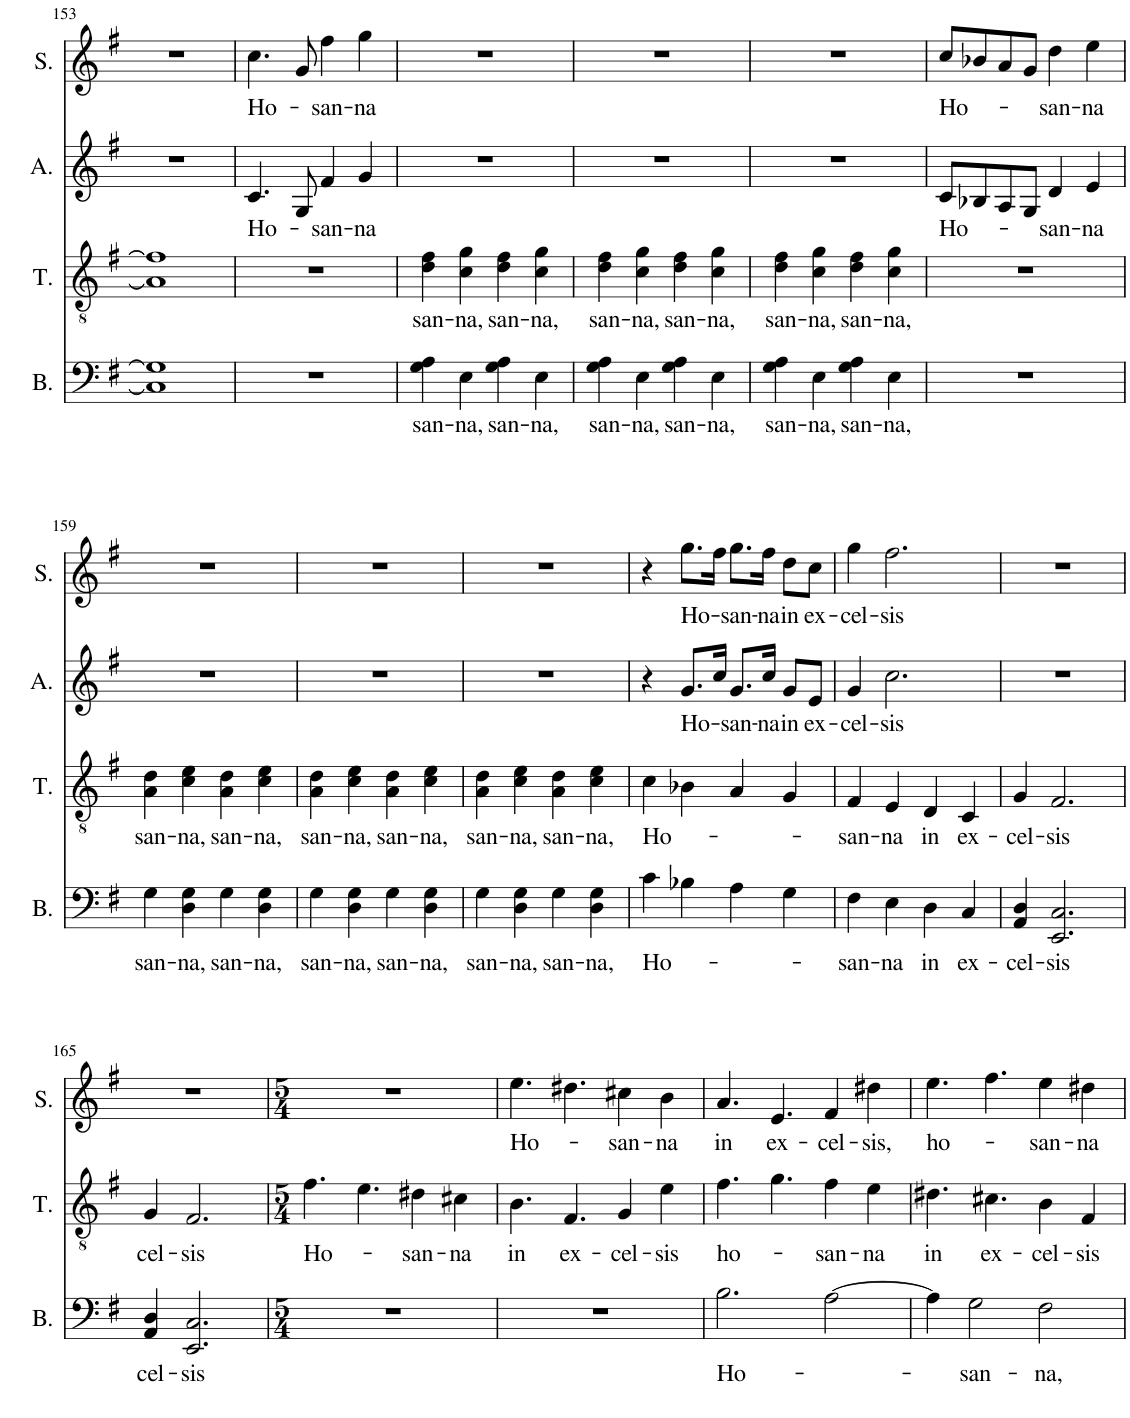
**kern	**text	**kern	**text	**kern	**text	**kern	**text
*part4	*part4	*part3	*part3	*part2	*part2	*part1	*part1
*staff4	*staff4	*staff3	*staff3	*staff2	*staff2	*staff1	*staff1
*I"Basso	*	*I"Tenor	*	*I"Alto	*	*I"Soprano	*
*I'B.	*	*I'T.	*	*I'A.	*	*I'S.	*
!!LO:PB:g=z
*clefF4	*	*clefGv2	*	*clefG2	*	*clefG2	*
*	*	*	*	*Trd1c2	*	*	*
*k[f#]	*	*k[f#]	*	*k[f#]	*	*k[f#]	*
*M4/4	*	*M4/4	*	*M4/4	*	*M4/4	*
=153	=153	=153	=153	=153	=153	=153	=153
1C] 1G]	.	1A] 1f#]	.	1r	.	1r	.
=154	=154	=154	=154	=154	=154	=154	=154
!	!	!	!	!	!LO:LY:b	!	!LO:LY:b
1r	.	1r	.	4.c/	Ho-	4.cc\	Ho-
.	.	.	.	8G/	.	8g/	.
!	!	!	!	!	!LO:LY:b	!	!LO:LY:b
.	.	.	.	4f#/	-san-	4ff#\	-san-
!	!	!	!	!	!LO:LY:b	!	!LO:LY:b
.	.	.	.	4g/	-na	4gg\	-na
=155	=155	=155	=155	=155	=155	=155	=155
!	!LO:LY:b	!	!LO:LY:b	!	!	!	!
4G\ 4A\	san-	4d\ 4f#\	san-	1r	.	1r	.
!	!LO:LY:b	!	!LO:LY:b	!	!	!	!
4E\	-na,	4c\ 4g\	-na,	.	.	.	.
!	!LO:LY:b	!	!LO:LY:b	!	!	!	!
4G\ 4A\	san-	4d\ 4f#\	san-	.	.	.	.
!	!LO:LY:b	!	!LO:LY:b	!	!	!	!
4E\	-na,	4c\ 4g\	-na,	.	.	.	.
=156	=156	=156	=156	=156	=156	=156	=156
!	!LO:LY:b	!	!LO:LY:b	!	!	!	!
4G\ 4A\	san-	4d\ 4f#\	san-	1r	.	1r	.
!	!LO:LY:b	!	!LO:LY:b	!	!	!	!
4E\	-na,	4c\ 4g\	-na,	.	.	.	.
!	!LO:LY:b	!	!LO:LY:b	!	!	!	!
4G\ 4A\	san-	4d\ 4f#\	san-	.	.	.	.
!	!LO:LY:b	!	!LO:LY:b	!	!	!	!
4E\	-na,	4c\ 4g\	-na,	.	.	.	.
=157	=157	=157	=157	=157	=157	=157	=157
!	!LO:LY:b	!	!LO:LY:b	!	!	!	!
4G\ 4A\	san-	4d\ 4f#\	san-	1r	.	1r	.
!	!LO:LY:b	!	!LO:LY:b	!	!	!	!
4E\	-na,	4c\ 4g\	-na,	.	.	.	.
!	!LO:LY:b	!	!LO:LY:b	!	!	!	!
4G\ 4A\	san-	4d\ 4f#\	san-	.	.	.	.
!	!LO:LY:b	!	!LO:LY:b	!	!	!	!
4E\	-na,	4c\ 4g\	-na,	.	.	.	.
=158	=158	=158	=158	=158	=158	=158	=158
!	!	!	!	!	!LO:LY:b	!	!LO:LY:b
1r	.	1r	.	8c/L	Ho-	8cc/L	Ho-
.	.	.	.	8B-X/	.	8b-X/	.
.	.	.	.	8A/	.	8a/	.
.	.	.	.	8G/J	.	8g/J	.
!	!	!	!	!	!LO:LY:b	!	!LO:LY:b
.	.	.	.	4d/	-san-	4dd\	-san-
!	!	!	!	!	!LO:LY:b	!	!LO:LY:b
.	.	.	.	4e/	-na	4ee\	-na
!!LO:LB:g=z
=159	=159	=159	=159	=159	=159	=159	=159
!	!LO:LY:b	!	!LO:LY:b	!	!	!	!
4G\	san-	4A\ 4d\	san-	1r	.	1r	.
!	!LO:LY:b	!	!LO:LY:b	!	!	!	!
4D\ 4G\	-na,	4c\ 4e\	-na,	.	.	.	.
!	!LO:LY:b	!	!LO:LY:b	!	!	!	!
4G\	san-	4A\ 4d\	san-	.	.	.	.
!	!LO:LY:b	!	!LO:LY:b	!	!	!	!
4D\ 4G\	-na,	4c\ 4e\	-na,	.	.	.	.
=160	=160	=160	=160	=160	=160	=160	=160
!	!LO:LY:b	!	!LO:LY:b	!	!	!	!
4G\	san-	4A\ 4d\	san-	1r	.	1r	.
!	!LO:LY:b	!	!LO:LY:b	!	!	!	!
4D\ 4G\	-na,	4c\ 4e\	-na,	.	.	.	.
!	!LO:LY:b	!	!LO:LY:b	!	!	!	!
4G\	san-	4A\ 4d\	san-	.	.	.	.
!	!LO:LY:b	!	!LO:LY:b	!	!	!	!
4D\ 4G\	-na,	4c\ 4e\	-na,	.	.	.	.
=161	=161	=161	=161	=161	=161	=161	=161
!	!LO:LY:b	!	!LO:LY:b	!	!	!	!
4G\	san-	4A\ 4d\	san-	1r	.	1r	.
!	!LO:LY:b	!	!LO:LY:b	!	!	!	!
4D\ 4G\	-na,	4c\ 4e\	-na,	.	.	.	.
!	!LO:LY:b	!	!LO:LY:b	!	!	!	!
4G\	san-	4A\ 4d\	san-	.	.	.	.
!	!LO:LY:b	!	!LO:LY:b	!	!	!	!
4D\ 4G\	-na,	4c\ 4e\	-na,	.	.	.	.
=162	=162	=162	=162	=162	=162	=162	=162
!	!LO:LY:b	!	!LO:LY:b	!	!	!	!
4c\	Ho-	4c\	Ho-	4r	.	4r	.
!	!	!	!	!	!LO:LY:b	!	!LO:LY:b
4B-X\	.	4B-X\	.	8.g/L	Ho-	8.gg\L	Ho-
.	.	.	.	16cc/Jk	.	16ff#\Jk	.
!	!	!	!	!	!LO:LY:b	!	!LO:LY:b
4A\	.	4A/	.	8.g/L	-san-	8.gg\L	-san-
!	!	!	!	!	!LO:LY:b	!	!LO:LY:b
.	.	.	.	16cc/Jk	-na	16ff#\Jk	-na
!	!	!	!	!	!LO:LY:b	!	!LO:LY:b
4G\	.	4G/	.	8g/L	in	8dd\L	in
!	!	!	!	!	!LO:LY:b	!	!LO:LY:b
.	.	.	.	8e/J	ex-	8cc\J	ex-
=163	=163	=163	=163	=163	=163	=163	=163
!	!LO:LY:b	!	!LO:LY:b	!	!LO:LY:b	!	!LO:LY:b
4F#\	-san-	4F#/	-san-	4g/	-cel-	4gg\	-cel-
!	!LO:LY:b	!	!LO:LY:b	!	!LO:LY:b	!	!LO:LY:b
4E\	-na	4E/	-na	2.cc\	-sis	2.ff#\	-sis
!	!LO:LY:b	!	!LO:LY:b	!	!	!	!
4D\	in	4D/	in	.	.	.	.
!	!LO:LY:b	!	!LO:LY:b	!	!	!	!
4C/	ex-	4C/	ex-	.	.	.	.
=164	=164	=164	=164	=164	=164	=164	=164
!	!LO:LY:b	!	!LO:LY:b	!	!	!	!
4AA/ 4D/	-cel-	4G/	-cel-	1r	.	1r	.
!	!LO:LY:b	!	!LO:LY:b	!	!	!	!
2.EE/ 2.C/	-sis	2.F#/	-sis	.	.	.	.
!!LO:LB:g=z
=165	=165	=165	=165	=165	=165	=165	=165
!	!LO:LY:b	!	!LO:LY:b	!	!	!	!
4AA/ 4D/	cel-	4G/	cel-	1r	.	1r	.
!	!LO:LY:b	!	!LO:LY:b	!	!	!	!
2.EE/ 2.C/	-sis	2.F#/	-sis	.	.	.	.
=166	=166	=166	=166	=166	=166	=166	=166
*M5/4	*	*M5/4	*	*M5/4	*	*M5/4	*
!	!	!	!LO:LY:b	!	!	!	!
4%5r	.	4.f#\	Ho-	4%5r	.	4%5r	.
.	.	4.e\	.	.	.	.	.
!	!	!	!LO:LY:b	!	!	!	!
.	.	4d#X\	-san-	.	.	.	.
!	!	!	!LO:LY:b	!	!	!	!
.	.	4c#X\	-na	.	.	.	.
=167	=167	=167	=167	=167	=167	=167	=167
!	!	!	!LO:LY:b	!	!	!	!LO:LY:b
4%5r	.	4.B\	in	4%5r	.	4.ee\	Ho-
!	!	!	!LO:LY:b	!	!	!	!
.	.	4.F#/	ex-	.	.	4.dd#X\	.
!	!	!	!LO:LY:b	!	!	!	!LO:LY:b
.	.	4G/	-cel-	.	.	4cc#X\	-san-
!	!	!	!LO:LY:b	!	!	!	!LO:LY:b
.	.	4e\	-sis	.	.	4b\	-na
=168	=168	=168	=168	=168	=168	=168	=168
!	!LO:LY:b	!	!LO:LY:b	!	!	!	!LO:LY:b
2.B\	Ho-	4.f#\	ho-	4%5r	.	4.a/	in
!	!	!	!	!	!	!	!LO:LY:b
.	.	4.g\	.	.	.	4.e/	ex-
!	!	!	!LO:LY:b	!	!	!	!LO:LY:b
[2A\	.	4f#\	-san-	.	.	4f#/	-cel-
!	!	!	!LO:LY:b	!	!	!	!LO:LY:b
.	.	4e\	-na	.	.	4dd#X\	-sis,
=169	=169	=169	=169	=169	=169	=169	=169
!	!	!	!LO:LY:b	!	!	!	!LO:LY:b
4A\]	.	4.d#X\	in	4%5r	.	4.ee\	ho-
!	!LO:LY:b	!	!	!	!	!	!
2G\	-san-	.	.	.	.	.	.
!	!	!	!LO:LY:b	!	!	!	!
.	.	4.c#X\	ex-	.	.	4.ff#\	.
!	!LO:LY:b	!	!LO:LY:b	!	!	!	!LO:LY:b
2F#\	-na,	4B\	-cel-	.	.	4ee\	-san-
!	!	!	!LO:LY:b	!	!	!	!LO:LY:b
.	.	4F#/	-sis	.	.	4dd#X\	-na
=	=	=	=	=	=	=	=
*-	*-	*-	*-	*-	*-	*-	*-
